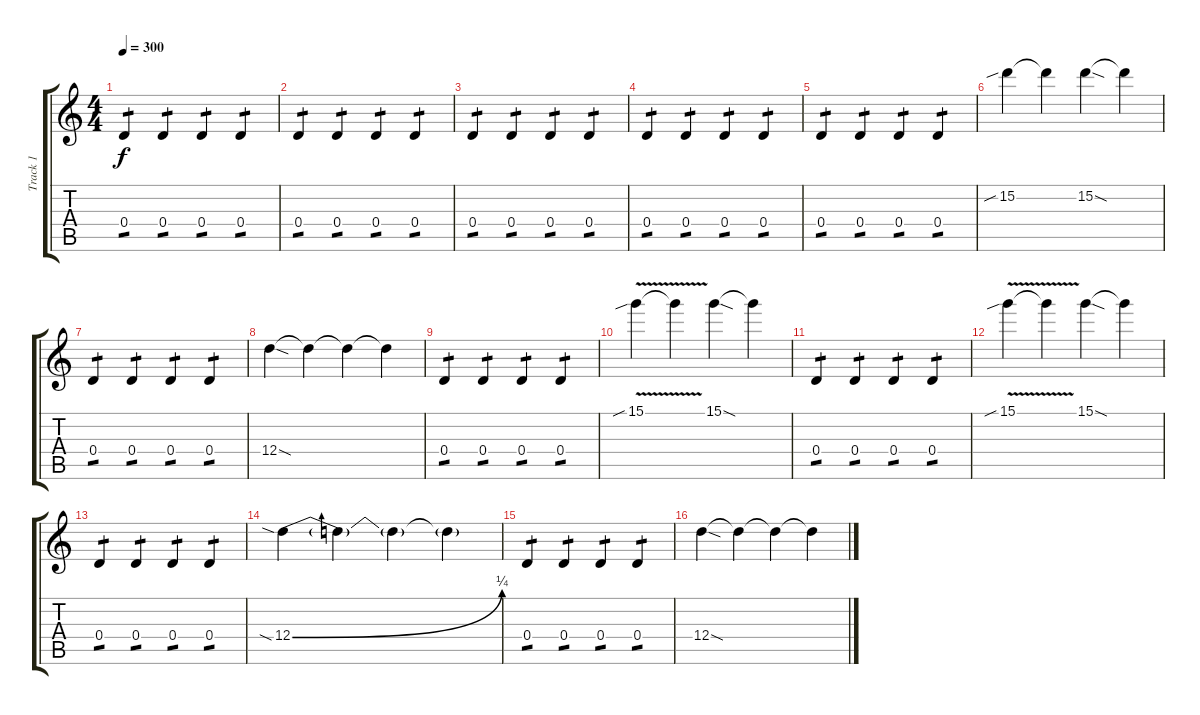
\track ("Track 1" "Track 1") {instrument overdrivenguitar}
\staff {score tabs}
\tuning (E4 B3 G3 D3 A2 E2) {hide}
\ts (4 4)
\tempo 300
\clef g2
\ks c
0.4.4{tp 1 dy f} 0.4.4{tp 1} 0.4.4{tp 1} 0.4.4{tp 1} |
0.4.4{tp 1} 0.4.4{tp 1} 0.4.4{tp 1} 0.4.4{tp 1} |
0.4.4{tp 1} 0.4.4{tp 1} 0.4.4{tp 1} 0.4.4{tp 1} |
0.4.4{tp 1} 0.4.4{tp 1} 0.4.4{tp 1} 0.4.4{tp 1} |
0.4.4{tp 1} 0.4.4{tp 1} 0.4.4{tp 1} 0.4.4{tp 1} |
15.2{sib}.4 15.2{t}.4 15.2{sod}.4 15.2{t}.4 |
0.4.4{tp 1} 0.4.4{tp 1} 0.4.4{tp 1} 0.4.4{tp 1} |
12.4{sod}.4 12.4{t}.4 12.4{t}.4 12.4{t}.4 |
0.4.4{tp 1} 0.4.4{tp 1} 0.4.4{tp 1} 0.4.4{tp 1} |
15.1{v sib}.4 15.1{t}.4 15.1{sod}.4 15.1{t}.4 |
0.4.4{tp 1} 0.4.4{tp 1} 0.4.4{tp 1} 0.4.4{tp 1} |
15.1{v sib}.4 15.1{t}.4 15.1{sod}.4 15.1{t}.4 |
0.4.4{tp 1} 0.4.4{tp 1} 0.4.4{tp 1} 0.4.4{tp 1} |
12.4{be (bend 0 0 60 1) sia}.4 12.4{t}.4 12.4{t}.4 12.4{t}.4 |
0.4.4{tp 1} 0.4.4{tp 1} 0.4.4{tp 1} 0.4.4{tp 1} |
12.4{sod}.4 12.4{t}.4 12.4{t}.4 12.4{t}.4
